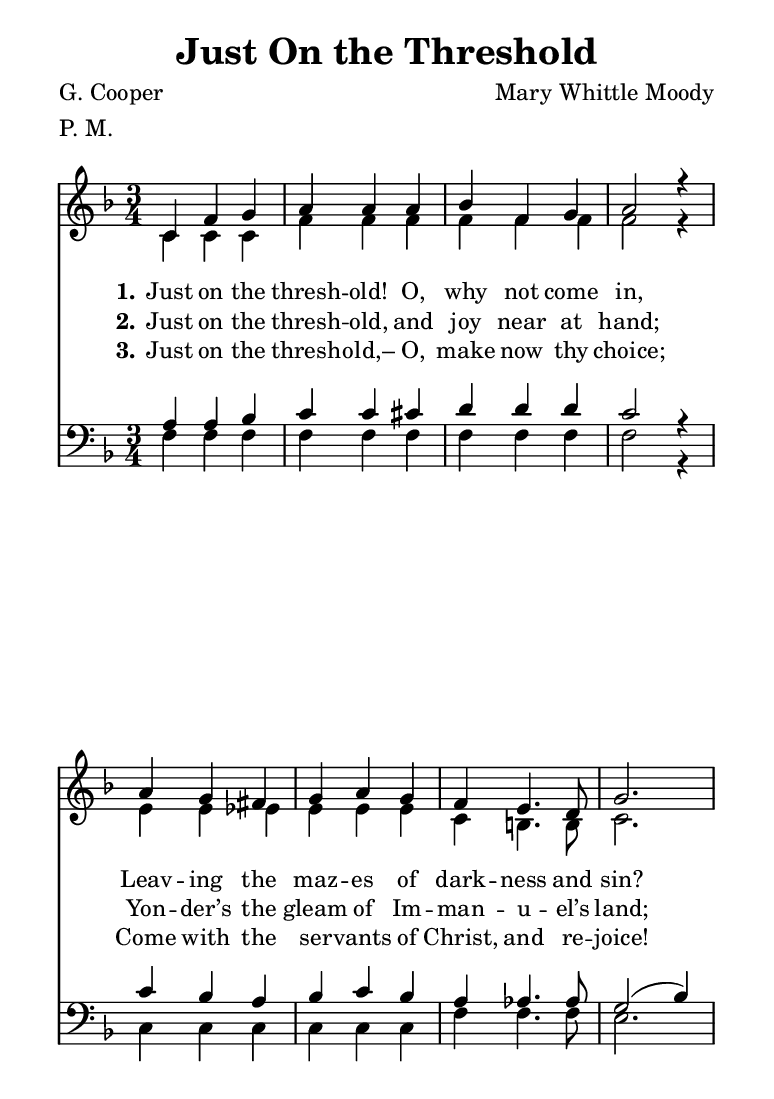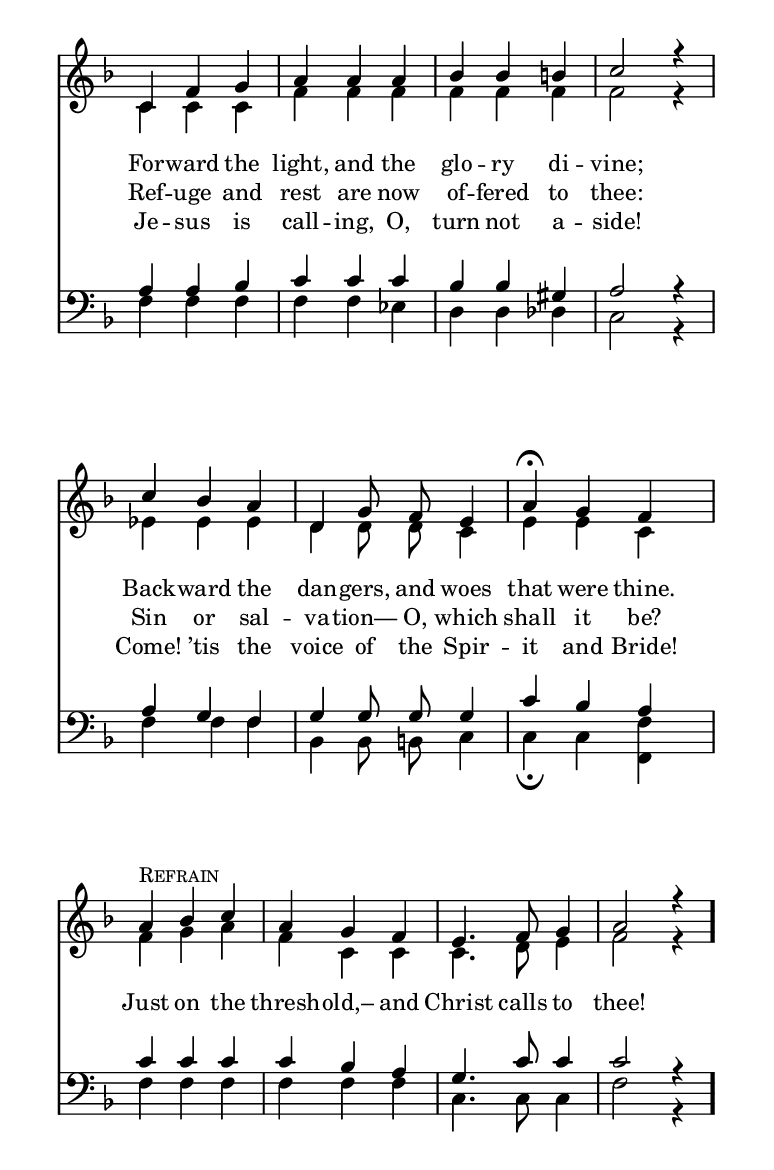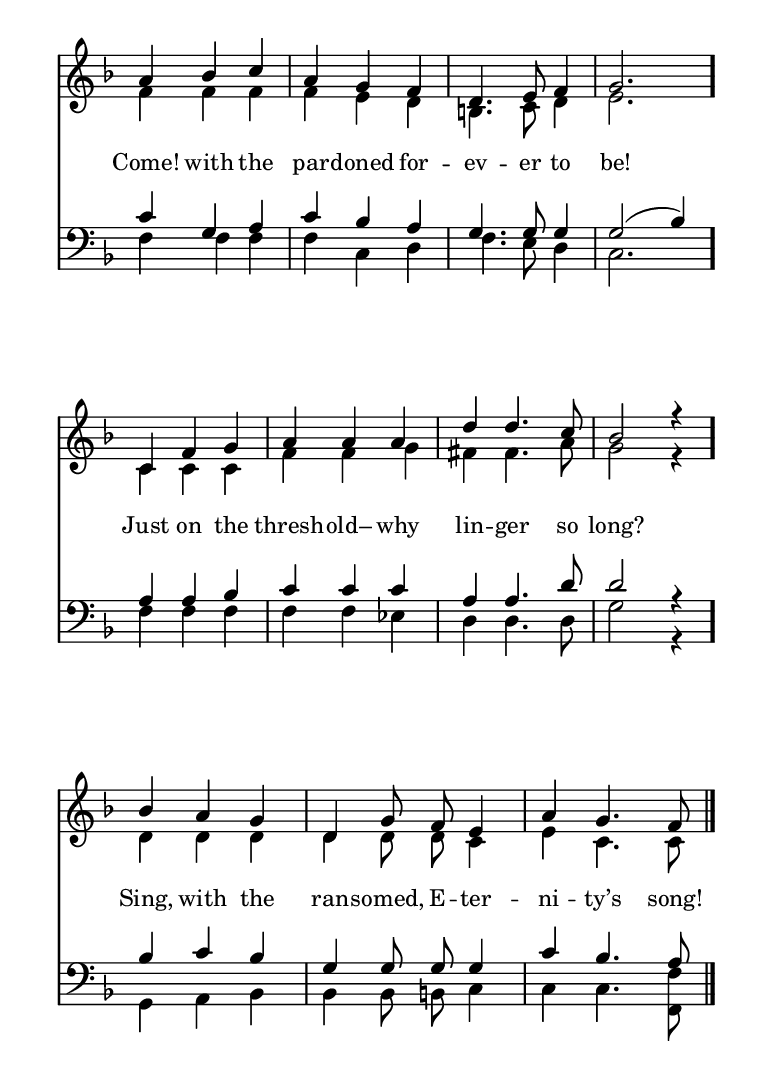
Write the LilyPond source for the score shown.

\include "common/global.ily"
\paper {
  \include "common/paper.ily"
  %ragged-bottom = ##t
  ragged-last-bottom = ##t
  systems-per-page = #(cond (is-eogsized 5) (#t #f))
  page-count = #(cond (is-eogsized 2) (#t #f))
  system-count = #(cond (is-eogsized 6) (#t #f))
}

\header{
  hymnnumber = "98"
  title = "Just On the Threshold"
  tunename = "Moment By Moment"
  meter = "P. M."
  poet = "G. Cooper"
  composer = "Mary Whittle Moody"
  %copyright = ""
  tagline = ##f
}

% for fermata in MIDI
ta = { \tempo 4=120 }
tb = { \tempo 4=60 }

patternAA = { c4 c4 c4 | c4 c4 c4 | c4 c4 c4 | c2 c4 }
patternBA = { c4 c4 c4 | c4 c4 c4 | c4 c4. c8 | c2. }
patternBB = { c4 c4 c4 | c4 c4 c4 | c4 c4. c8 | c2( c4) }
patternCA = { c4 c4 c4 | c4 c8 c8 c4 | c4 \tb c4 \ta c4 | c2. }
patternDA = { c4 c4 c4 | c4 c4 c4 | c4. c8 c4 | c2 c4 }
patternEA = { c4 c4 c4 | c4 c4 c4 | c4. c8 c4 | c2. }
patternEB = { c4 c4 c4 | c4 c4 c4 | c4. c8 c4 | c2( c4) }
patternFA = { c4 c4 c4 | c4 c4 c4 | c4 c4. c8 | c2 c4 }
patternGA = { c4 c4 c4 | c4 c8 c8 c4 | c4 c4. c8 | c2. }

global = {
  \include "common/overrides.ily"
  \override Staff.TimeSignature.style = #'numbered
  \time 3/4
  \override Score.MetronomeMark.transparent = ##t % hide all fermata changes too
  \ta
  \key f \major
  \autoBeamOff
}

notesSoprano = {
\global
\relative c' {

  \changePitch \patternAA { c f g | a a a | bes f g | a r }
  \changePitch \patternBA { a g fis | g a g | f e d | g }
  \changePitch \patternAA { c, f g | a a a | bes bes b | c r }
  \changePitch \patternCA { c bes a | d, g f | e a \fermata g | f }

  << s^\markup { \small \caps "Refrain" }
  \changePitch \patternDA { a bes c | a g f | e f g | a r } >>
  \changePitch \patternEA { a bes c | a g f | d e f | g }
  \changePitch \patternFA { c, f g | a a a | d d c | bes r }
  \changePitch \patternGA { bes a g | d g f | e a g | f }

  \bar "|."

}
}

notesAlto = {
\global
\relative e' {

  \changePitch \patternAA { c c c | f f f | f f f | f r }
  \changePitch \patternBA { e e ees | e e e | c b! b | c }
  \changePitch \patternAA { c c c | f f f | f f f | f r }
  \changePitch \patternCA { ees ees ees | d d d | c e e | c }

  \changePitch \patternDA { f g a | f c c | c d e | f r }
  \changePitch \patternEA { f f f | f e d | b! c d | e }
  \changePitch \patternFA { c c c | f f g | fis fis a | g r }
  \changePitch \patternGA { d d d | d d d | c e c | c }

}
}

notesTenor = {
\global
\relative a {

  \changePitch \patternAA { a a bes | c c cis | d d d | c r }
  \changePitch \patternBB { c bes a | bes c bes | a aes aes | g( bes) }
  \changePitch \patternAA { a a bes | c c c | bes bes gis | a r }
  \changePitch \patternCA { a g f | g g g | g c bes | a }

  \changePitch \patternDA { c c c | c bes a | g c c | c r }
  \changePitch \patternEB { c g a | c bes a | g g g | g( bes) }
  \changePitch \patternFA { a a bes | c c c | a a d | d r }
  \changePitch \patternGA { bes c bes | g g g | g c bes | a }

}
}

notesBass = {
\global
\relative f {

  \changePitch \patternAA { f f f | f f f | f f f | f r }
  \changePitch \patternBA { c c c | c c c | f f f | e }
  \changePitch \patternAA { f f f | f f ees | d d des | c r }
  \changePitch \patternCA { f f f | bes, bes b! | c c \fermata c | <f f,> }

  \changePitch \patternDA { f f f | f f f | c c c | f r }
  \changePitch \patternEA { f f f | f c d | f e d | c }
  \changePitch \patternFA { f f f | f f ees | d d d | g r }
  \changePitch \patternGA { g, a bes | bes bes b! | c c c | <f f,> }

}
}

% This hymn does not have \bar "." at the end of each line as typeset in the
% original

Refrain = \lyricmode {

Just on the thresh -- old,– and Christ calls to thee! \bar "."
Come! with the par -- doned for -- ev -- er to be! \bar "."
Just on the thresh -- old– why lin -- ger so long? \bar "."
Sing, with the ran -- somed, E -- ter -- ni -- ty’s song! \bar "."

}

wordsA = \lyricmode {
\set stanza = "1."

Just on the thresh -- old! O, why not come in,
Leav -- ing the maz -- es of dark -- ness and sin?
For -- ward the light, and the glo -- ry di -- vine;
Back -- ward the dan -- gers, and woes that were thine.

}

wordsB = \lyricmode {
\set stanza = "2."

Just on the thresh -- old, and joy near at hand;
Yon -- der’s the gleam of Im -- man -- u -- el’s land;
Ref -- uge and rest are now of -- fered to thee:
Sin or sal -- va -- tion— O, which shall it be?

\Refrain

}

wordsC = \lyricmode {
\set stanza = "3."

Just on the thresh -- old,– O, make now thy choice;
Come with the ser -- vants of Christ, and re -- joice!
Je -- sus is call -- ing, O, turn not a -- side!
Come! ’tis the voice of the Spir -- it and Bride!

}

\score {
  \context ChoirStaff <<
    \context Staff = upper <<
      \set ChoirStaff.systemStartDelimiter = #'SystemStartBar
      \context Voice  = sopranos { \voiceOne << \notesSoprano >> }
      \context Voice  = altos { \voiceTwo << \notesAlto >> }
      \context Lyrics = one   \lyricsto sopranos \wordsA
      \context Lyrics = two   \lyricsto sopranos \wordsB
      \context Lyrics = three \lyricsto sopranos \wordsC
    >>
    \context Staff = men <<
      \clef bass
      \context Voice  = tenors { \voiceOne << \notesTenor >> }
      \context Voice  = basses { \voiceTwo << \notesBass >> }
    >>
  >>
  \layout {
    \include "common/layout.ily"
  }
  \midi{
    \include "common/midi.ily"
  }
}

%\markup { \fill-line { \column {
%  \line{ \bold 5 \column { \wordsE } } \combine \null \vspace #0.4
%  \line{ \bold 6 \column { \wordsF } } \combine \null \vspace #0.4
%  \line{ \bold 7 \column { \wordsG } } \combine \null \vspace #0.4
%  \line{ \bold 8 \column { \wordsH } } \combine \null \vspace #0.4
%} } }

\version "2.19.49"  % necessary for upgrading to future LilyPond versions.

% vi:set et ts=2 sw=2 ai nocindent syntax=lilypond:
